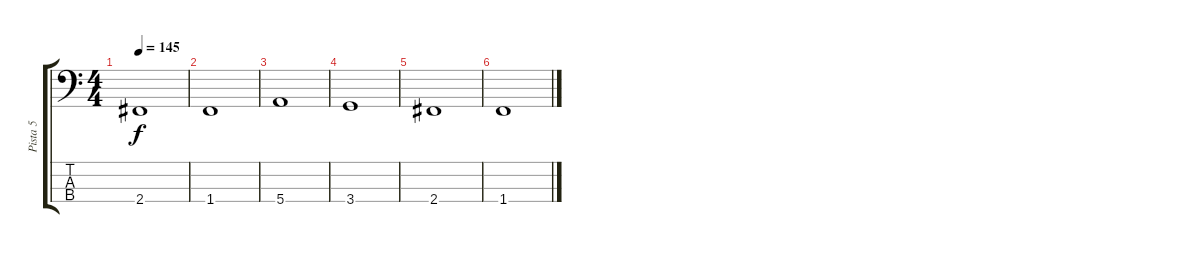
\track ("Pista 5" "Pista 5") {instrument electricbassfinger}
\staff {score tabs}
\tuning (G2 D2 A1 E1) {hide}
\ts (4 4)
\tempo 145
\clef f4
\ks c
2.4.1{dy f} |
1.4.1 |
5.4.1 |
3.4.1 |
2.4.1 |
1.4.1
